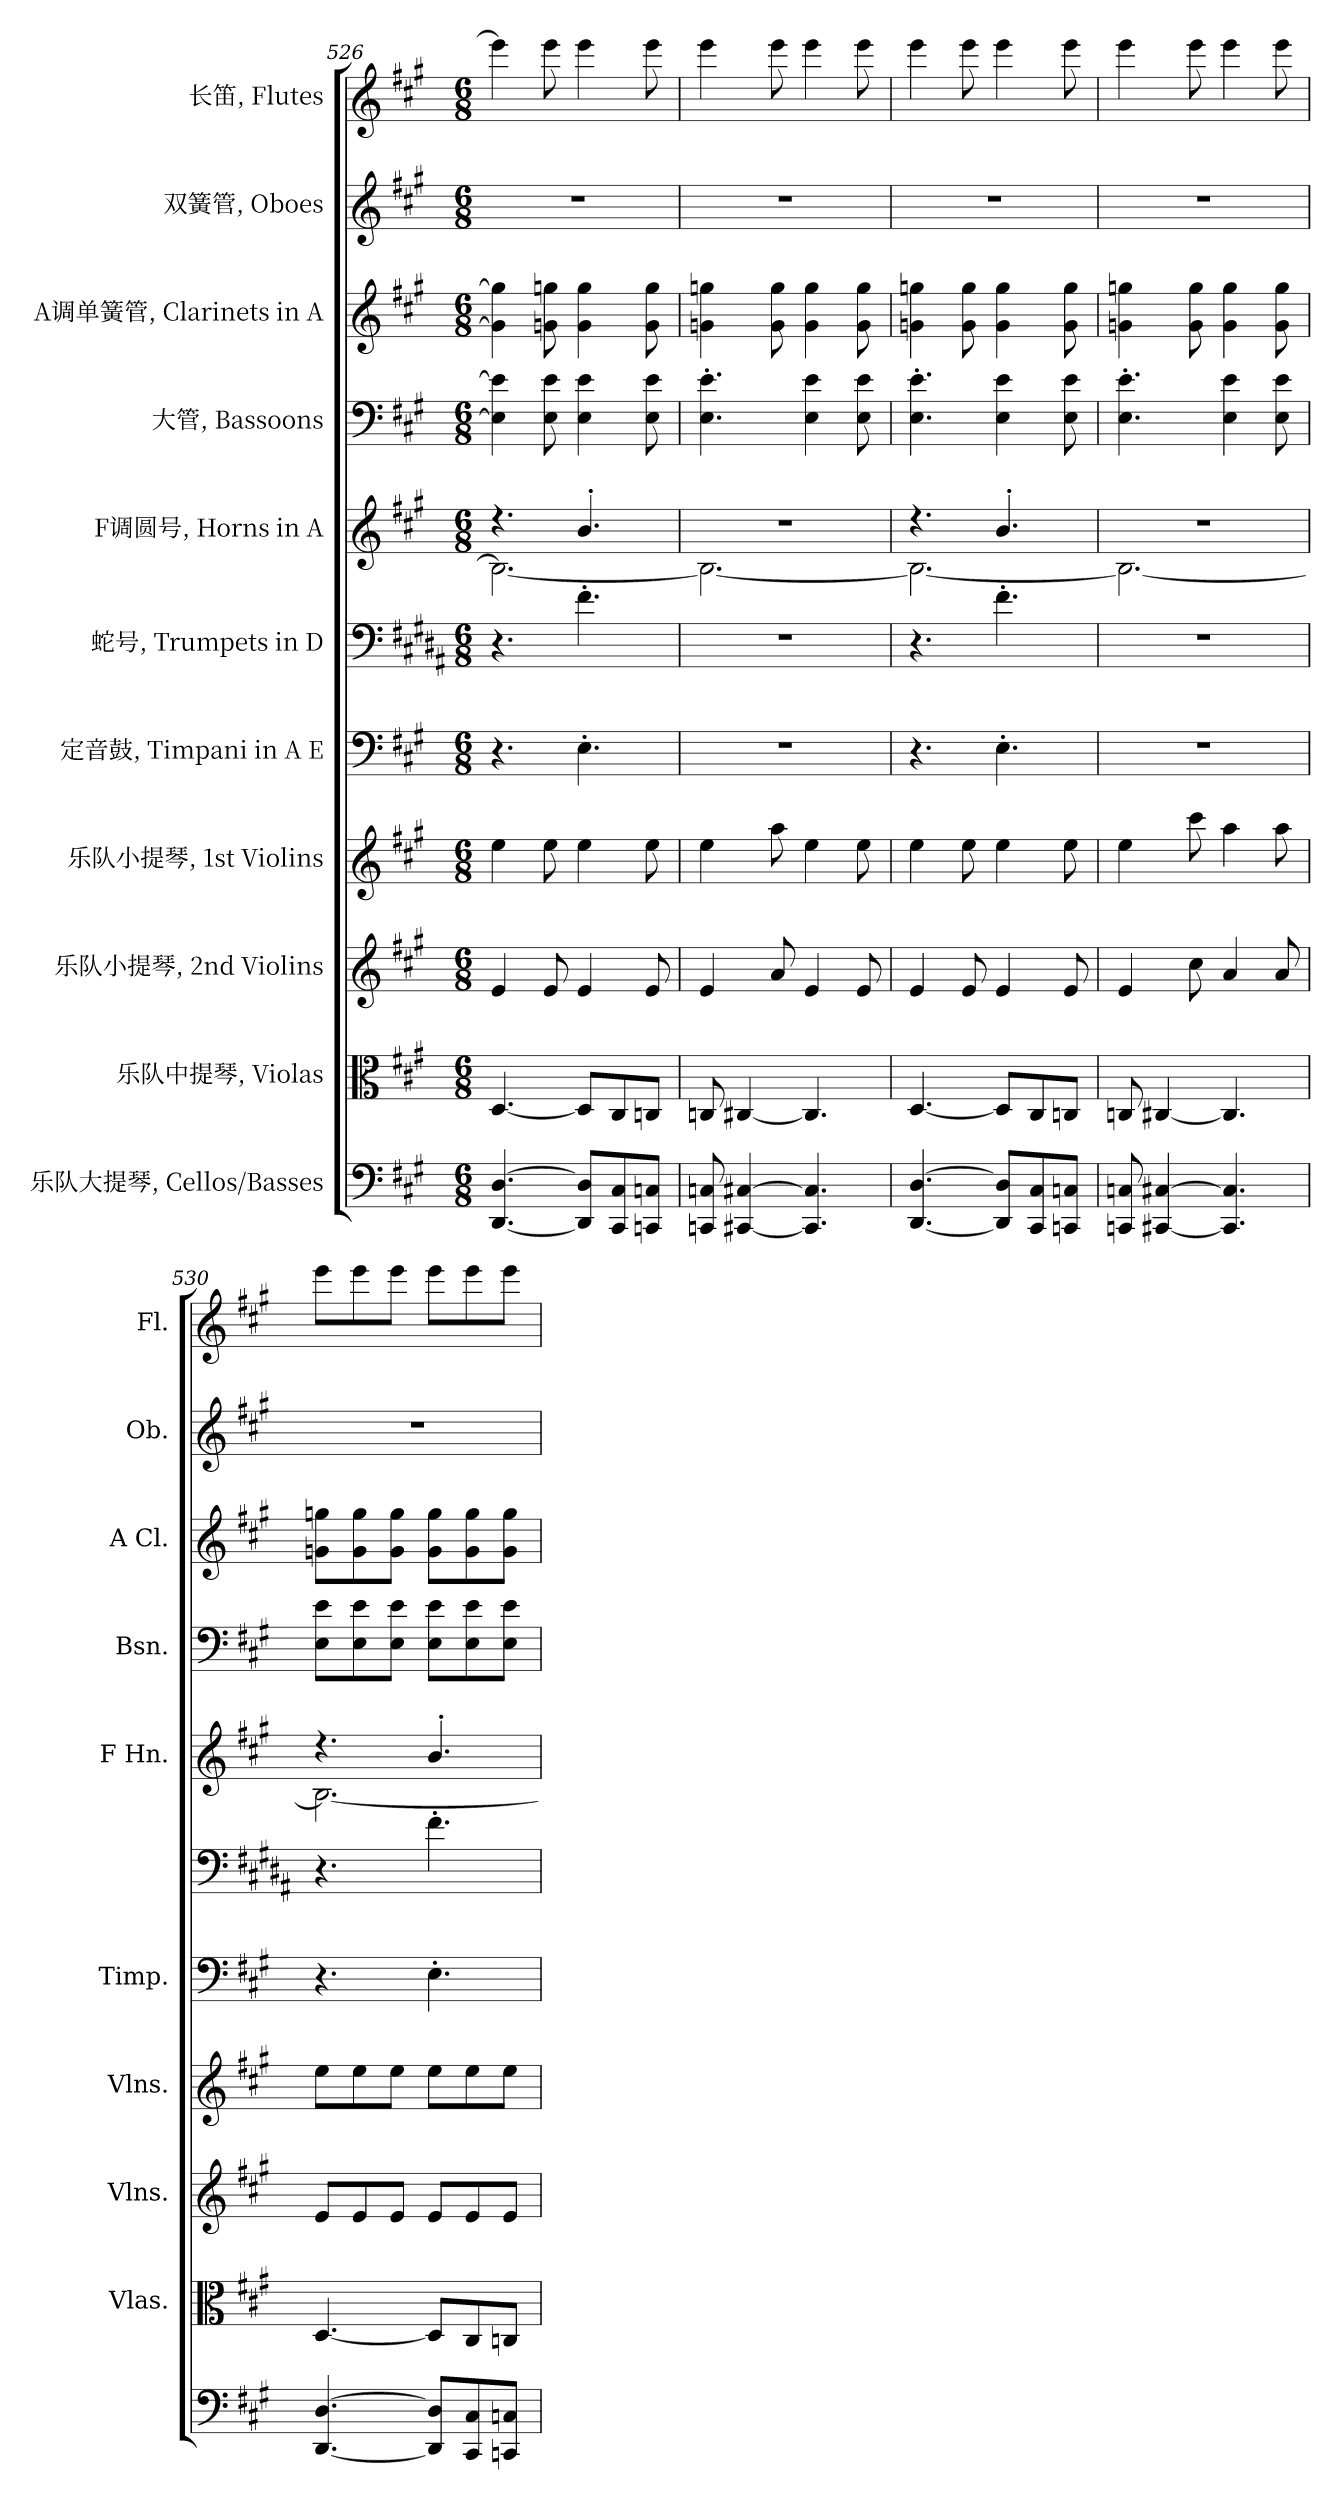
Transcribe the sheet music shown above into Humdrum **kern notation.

**kern	**kern	**kern	**kern	**kern	**kern	**kern	**kern	**kern	**kern	**kern
*part11	*part10	*part9	*part8	*part7	*part6	*part5	*part4	*part3	*part2	*part1
*staff11	*staff10	*staff9	*staff8	*staff7	*staff6	*staff5	*staff4	*staff3	*staff2	*staff1
*I"乐队大提琴, Cellos/Basses	*I"乐队中提琴, Violas	*I"乐队小提琴, 2nd Violins	*I"乐队小提琴, 1st Violins	*I"定音鼓, Timpani in A E	*I"蛇号, Trumpets in D	*I"F调圆号, Horns in A	*I"大管, Bassoons	*I"A调单簧管, Clarinets in A	*I"双簧管, Oboes	*I"长笛, Flutes
*	*I'Vlas.	*I'Vlns.	*I'Vlns.	*I'Timp.	*	*I'F Hn.	*I'Bsn.	*I'A Cl.	*I'Ob.	*I'Fl.
*clefF4	*clefC3	*clefG2	*clefG2	*clefF4	*clefF4	*clefG2	*clefF4	*clefG2	*clefG2	*clefG2
*	*	*	*	*	*ITrd1c2	*ITrd4c7	*	*ITrd2c3	*	*
*k[f#c#g#]	*k[f#c#g#]	*k[f#c#g#]	*k[f#c#g#]	*k[f#c#g#]	*k[f#c#g#]	*k[f#c#]	*k[f#c#g#]	*k[f#c#g#d#a#e#]	*k[f#c#g#]	*k[f#c#g#]
*M6/8	*M6/8	*M6/8	*M6/8	*M6/8	*M6/8	*M6/8	*M6/8	*M6/8	*M6/8	*M6/8
=526	=526	=526	=526	=526	=526	=526	=526	=526	=526	=526
*	*	*	*	*	*	*^	*	*	*	*
[4.DD/ [4.D/	[4.D/	4e/	4ee\	4.r	4.r	4.r	2.E\_	4E\] 4e\]	4e\] 4ee\]	2.r	4eee\]
.	.	8e/	8ee\	.	.	.	.	8E\ 8e\	8en\ 8een\	.	8eee\
8DD/] 8D/]L	8D/L]	4e/	4ee\	4.E'\	4.e'\	4.e'/	.	4E\ 4e\	4e\ 4ee\	.	4eee\
8CC#/ 8C#/	8C#/	.	.	.	.	.	.	.	.	.	.
8CCn/ 8Cn/J	8Cn/J	8e/	8ee\	.	.	.	.	8E\ 8e\	8e\ 8ee\	.	8eee\
=527	=527	=527	=527	=527	=527	=527	=527	=527	=527	=527	=527
8CCn/ 8Cn/	8Cn/	4e/	4ee\	2.r	2.r	2.r	2.E\_	4.E\' 4.e\'	4en\ 4een\	2.r	4eee\
[4CC#X/ [4C#X/	[4C#X/	.	.	.	.	.	.	.	.	.	.
.	.	8a/	8aa\	.	.	.	.	.	8e\ 8ee\	.	8eee\
4.CC#/] 4.C#/]	4.C#/]	4e/	4ee\	.	.	.	.	4E\ 4e\	4e\ 4ee\	.	4eee\
.	.	8e/	8ee\	.	.	.	.	8E\ 8e\	8e\ 8ee\	.	8eee\
=528	=528	=528	=528	=528	=528	=528	=528	=528	=528	=528	=528
[4.DD/ [4.D/	[4.D/	4e/	4ee\	4.r	4.r	4.r	2.E\_	4.E\' 4.e\'	4en\ 4een\	2.r	4eee\
.	.	8e/	8ee\	.	.	.	.	.	8e\ 8ee\	.	8eee\
8DD/] 8D/]L	8D/L]	4e/	4ee\	4.E'\	4.e'\	4.e'/	.	4E\ 4e\	4e\ 4ee\	.	4eee\
8CC#/ 8C#/	8C#/	.	.	.	.	.	.	.	.	.	.
8CCn/ 8Cn/J	8Cn/J	8e/	8ee\	.	.	.	.	8E\ 8e\	8e\ 8ee\	.	8eee\
=529	=529	=529	=529	=529	=529	=529	=529	=529	=529	=529	=529
8CCn/ 8Cn/	8Cn/	4e/	4ee\	2.r	2.r	2.r	2.E\_	4.E\' 4.e\'	4en\ 4een\	2.r	4eee\
[4CC#X/ [4C#X/	[4C#X/	.	.	.	.	.	.	.	.	.	.
.	.	8cc#\	8ccc#\	.	.	.	.	.	8e\ 8ee\	.	8eee\
4.CC#/] 4.C#/]	4.C#/]	4a/	4aa\	.	.	.	.	4E\ 4e\	4e\ 4ee\	.	4eee\
.	.	8a/	8aa\	.	.	.	.	8E\ 8e\	8e\ 8ee\	.	8eee\
!!LO:PB:g=z
=530	=530	=530	=530	=530	=530	=530	=530	=530	=530	=530	=530
[4.DD/ [4.D/	[4.D/	8e/L	8ee\L	4.r	4.r	4.r	2.E\_	8E\ 8e\L	8en\ 8een\L	2.r	8eee\L
.	.	8e/	8ee\	.	.	.	.	8E\ 8e\	8e\ 8ee\	.	8eee\
.	.	8e/J	8ee\J	.	.	.	.	8E\ 8e\J	8e\ 8ee\J	.	8eee\J
8DD/] 8D/]L	8D/L]	8e/L	8ee\L	4.E'\	4.e'\	4.e'/	.	8E\ 8e\L	8e\ 8ee\L	.	8eee\L
8CC#/ 8C#/	8C#/	8e/	8ee\	.	.	.	.	8E\ 8e\	8e\ 8ee\	.	8eee\
8CCn/ 8Cn/J	8Cn/J	8e/J	8ee\J	.	.	.	.	8E\ 8e\J	8e\ 8ee\J	.	8eee\J
*	*	*	*	*	*	*v	*v	*	*	*	*
=	=	=	=	=	=	=	=	=	=	=
*-	*-	*-	*-	*-	*-	*-	*-	*-	*-	*-
